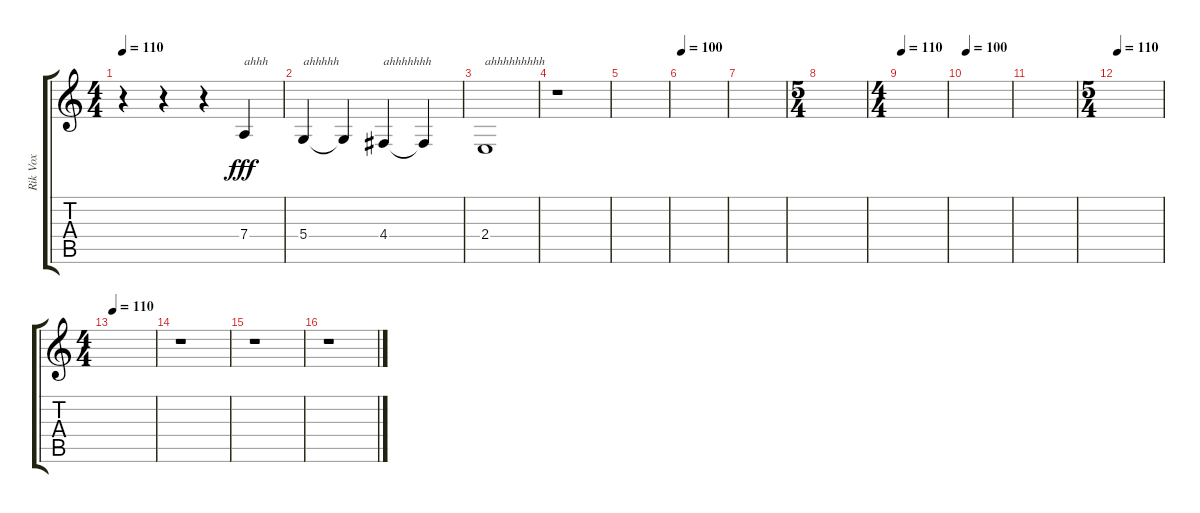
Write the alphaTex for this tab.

\track ("Rik Vox" "Rik Vox") {instrument synthbrass1}
\staff {score tabs}
\tuning (E4 B3 G3 D3 A2 E2) {hide}
\ts (4 4)
\tempo 110
\clef g2
\ks c
r.4{dy f} r.4 r.4 7.4.4{txt "ahhh" dy fff} |
5.4.4{txt "ahhhhh"} 5.4{t}.4 4.4.4{txt "ahhhhhhh"} 4.4{t}.4 |
2.4.1{txt "ahhhhhhhhh"} |
r.1 |
|
\tempo 100
|
|
\ts (5 4)
|
\ts (4 4)
\tempo 110
|
\tempo 100
|
|
\ts (5 4)
\tempo 110
|
\ts (4 4)
\tempo 110
|
r.1 |
r.1 |
r.1
